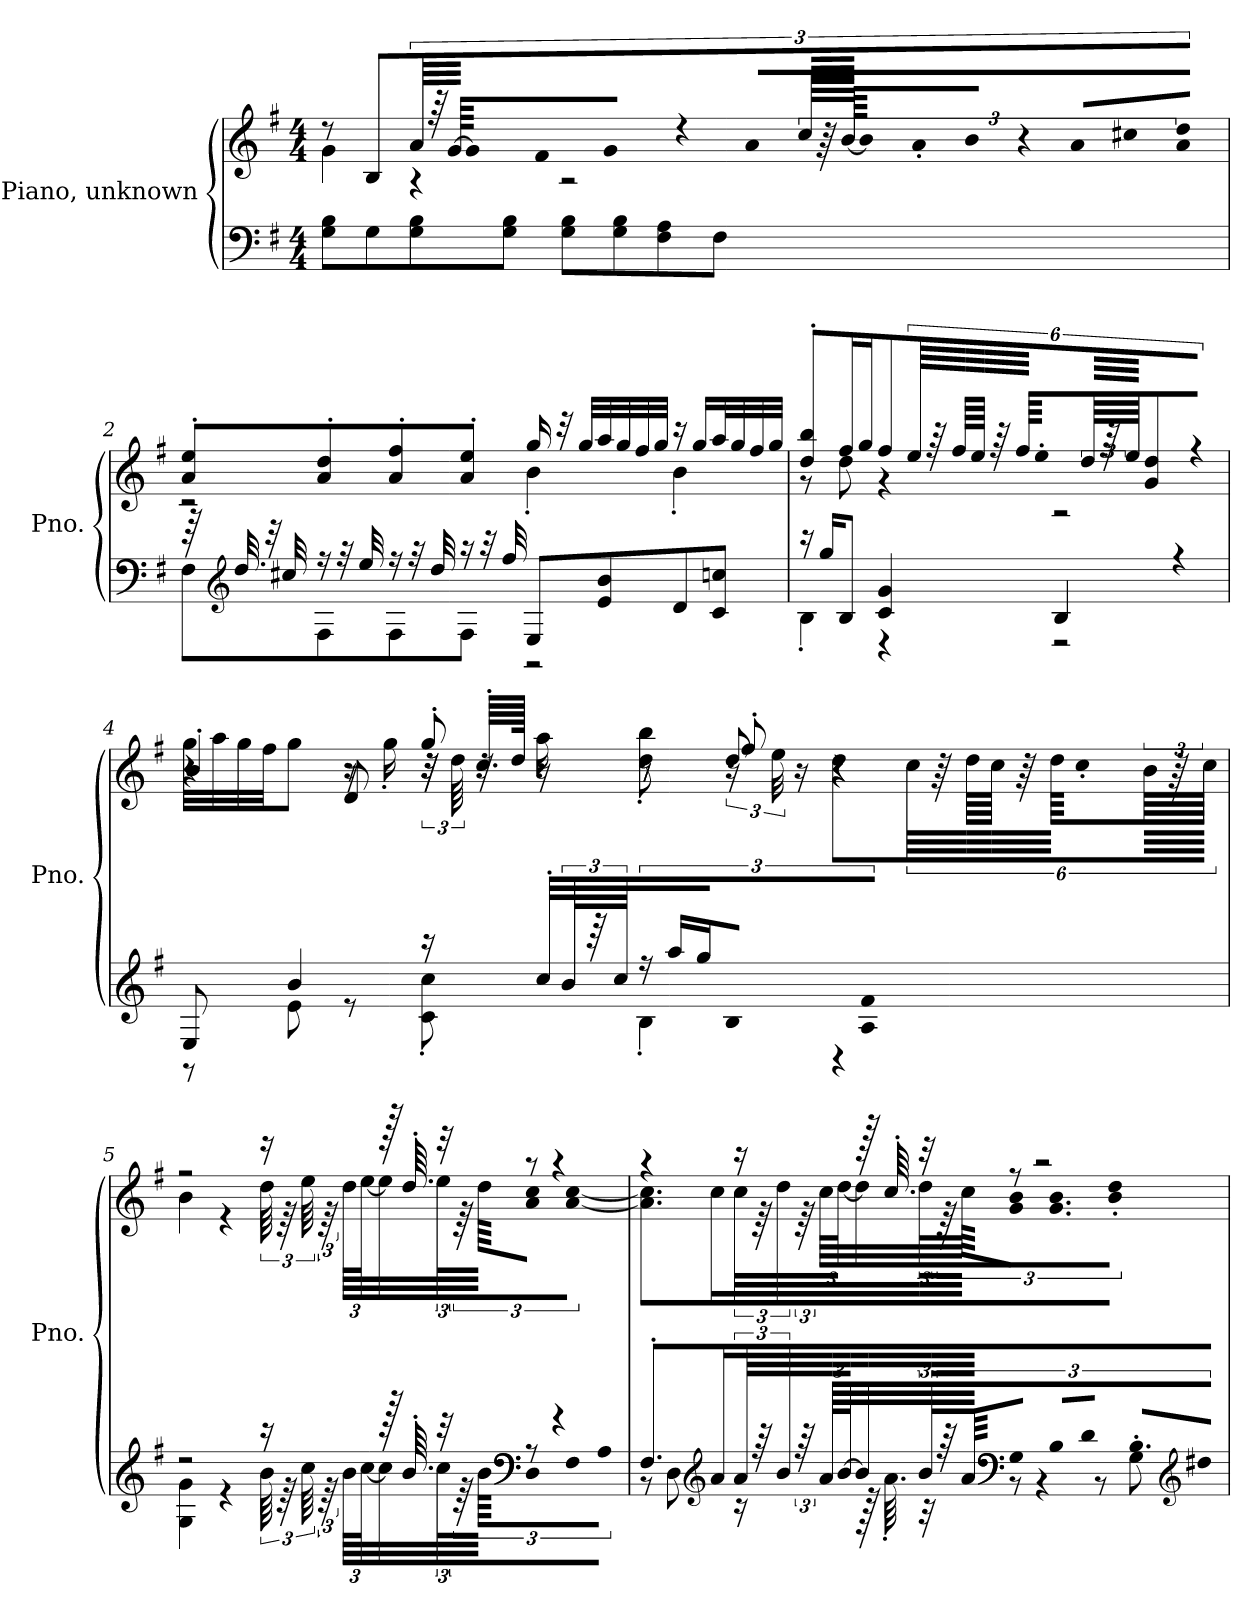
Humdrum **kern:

**kern	**kern
*part1	*part1
*staff2	*staff1
*I"Piano, unknown	*
*I'Pno.	*
*clefF4	*clefG2
*k[f#]	*k[f#]
*M4/4	*M4/4
*MM120	*MM120
=1	=1
*	*^
8G\ 8B\L	8r	4g\
8G\	8B/L	.
8G\ 8B\	96a/Jkkk	4r
.	96r	.
.	[96g/KKLL	.
.	16g/]	.
.	32f#/K	.
8G\ 8B\J	16g/JJ	.
.	32r	.
.	32a/LLL	.
8G\ 8B\L	96cc/JJJk	2r
.	96r	.
.	[96b/KKLL	.
.	16b/]	.
.	32a'/K	.
8G\ 8B\	16b/JJ	.
.	32r	.
.	32a/KKL	.
8F#\ 8A\	8cc#X/	.
8F#\J	8a/ 8dd/J	.
!!LO:LB:g=z	!!
=2	=2	=2
*^	*	*
64r	8F#\L	8a/' 8ee/'L	2r
*clefG2	*	*	*
32.dd/	.	.	.
32r	.	.	.
32cc#X/	.	.	.
16r	8F#\	8a/' 8dd/'	.
32r	.	.	.
32ee/	.	.	.
16r	8F#\	8a/' 8ff#/'	.
32r	.	.	.
32dd/	.	.	.
16r	8F#\J	8a/' 8ee/'J	.
32r	.	.	.
32ff#/	.	.	.
8E/L	2r	16gg/	4b'\
.	.	32r	.
.	.	32gg/LLL	.
8e/ 8b/	.	32aa/	.
.	.	32gg/	.
.	.	32ff#/	.
.	.	32gg/JJJ	.
8d/	.	16r	4b'\
.	.	16gg/LL	.
8c/ 8ccn/J	.	32aa/L	.
.	.	32gg/	.
.	.	32ff#/	.
.	.	32gg/JJJ	.
!!LO:LB:g=z	!!
=3	=3	=3	=3
16r	4B'\	8dd/' 8bb/'L	8r
16gg/KL	.	.	.
8B/J	.	16ff#/L	8dd\
.	.	16gg/J	.
4c/ 4g/	4r	8ff#/	4r
.	.	96ee/Jkkk	.
.	.	96r	.
.	.	96ff#/LLLL	.
.	.	96ee/JJJJ	.
.	.	96r	.
.	.	96ff#/KLLL	.
.	.	32ee'/	.
.	.	96dd/JJJk	.
.	.	96r	.
.	.	96ee/	.
4B/	2r	4g/ 4dd/	2r
4r	.	4r	.
!!LO:LB:g=z
=4	=4	=4	=4
*	*	*	*^
8E/	8r	4r	32gg\LLL	4b'/
.	.	.	32aa\	.
.	.	.	32gg\	.
.	.	.	32ff#\JJ	.
4b/	8e\	.	8gg\J	.
.	8r	8r	16r	8d/
.	.	.	16gg'\	.
16r	8c\' 8cc\'	8gg'/	48r	32r
.	.	.	96dd\	.
.	.	.	32r	64.cc'/LLLL
.	.	.	.	128dd/JJJJk
32cc'/LLL	.	.	16aa\	16r
96b/JJJk	.	.	.	.
96r	.	.	.	.
96cc/	.	.	.	.
24r	4B'\	8r	8dd\' 8bb\'	8r
24aa/LL	.	.	.	.
24gg/J	.	.	.	.
8B/J	.	8dd/	24r	8ff#'/
.	.	.	48ee\	.
.	.	.	16r	.
4A/ 4f#/	4r	4r	8dd\L	4r
.	.	.	96cc\Jkkk	.
.	.	.	96r	.
.	.	.	96dd\LLLL	.
.	.	.	96cc\JJJJ	.
.	.	.	96r	.
.	.	.	96dd\KLLL	.
.	.	.	32cc'\	.
.	.	.	96b\JJJk	.
.	.	.	96r	.
.	.	.	96cc\	.
*	*	*	*v	*v
!!LO:LB:g=z
=5	=5	=5	=5
2r	4G\ 4g\	2r	4b\
.	4r	.	4r
16r	96b\	16r	96dd\
.	96r	.	96r
.	96cc\	.	96ee\
.	96r	.	96r
.	96b\LLLL	.	96dd\LLLL
.	[96cc\J	.	[96ee\J
128r	32cc\]	128r	32ee\]
64.b'/	.	64.dd'/	.
32r	96cc\JJJk	32r	96ee\JJJk
.	96r	.	96r
.	96b\KKKL	.	96dd\KKKL
*clefF4	*	*	*
8r	8D\	8r	8a\ 8cc\J
4r	8F#\	4r	[4a\ [4cc\
.	8A\J	.	.
!!LO:LB:g=z	!!
=6	=6	=6	=6
8.F#'/L	8r	4r	8.a\] 8.cc\]L
.	8D\	.	.
*clefG2	*	*	*
16a/L	.	.	16cc\L
96a/JJkk	16r	16r	96cc\JJkk
96r	.	.	96r
96b/	.	.	96dd\
96r	.	.	96r
96a/LLLL	.	.	96cc\LLLL
[96b/J	.	.	[96dd\J
32b/]	128r	128r	32dd\]
.	64.a'\	64.cc'/	.
96b/JJJk	32r	32r	96dd\JJJk
96r	.	.	96r
96a/KKKL	.	.	96cc\KKKL
*clefF4	*	*	*
8G/J	8r	8r	8g\ 8b\J
8B/L	4r	2r	4.g\ 4.b\
8d/J	.	.	.
8.B'/L	8r	.	.
.	8G\	.	8b\' 8dd\'
*clefG2	*	*	*
16dd#X/Jk	.	.	.
*v	*v	*	*
*	*v	*v
=	=
*-	*-
